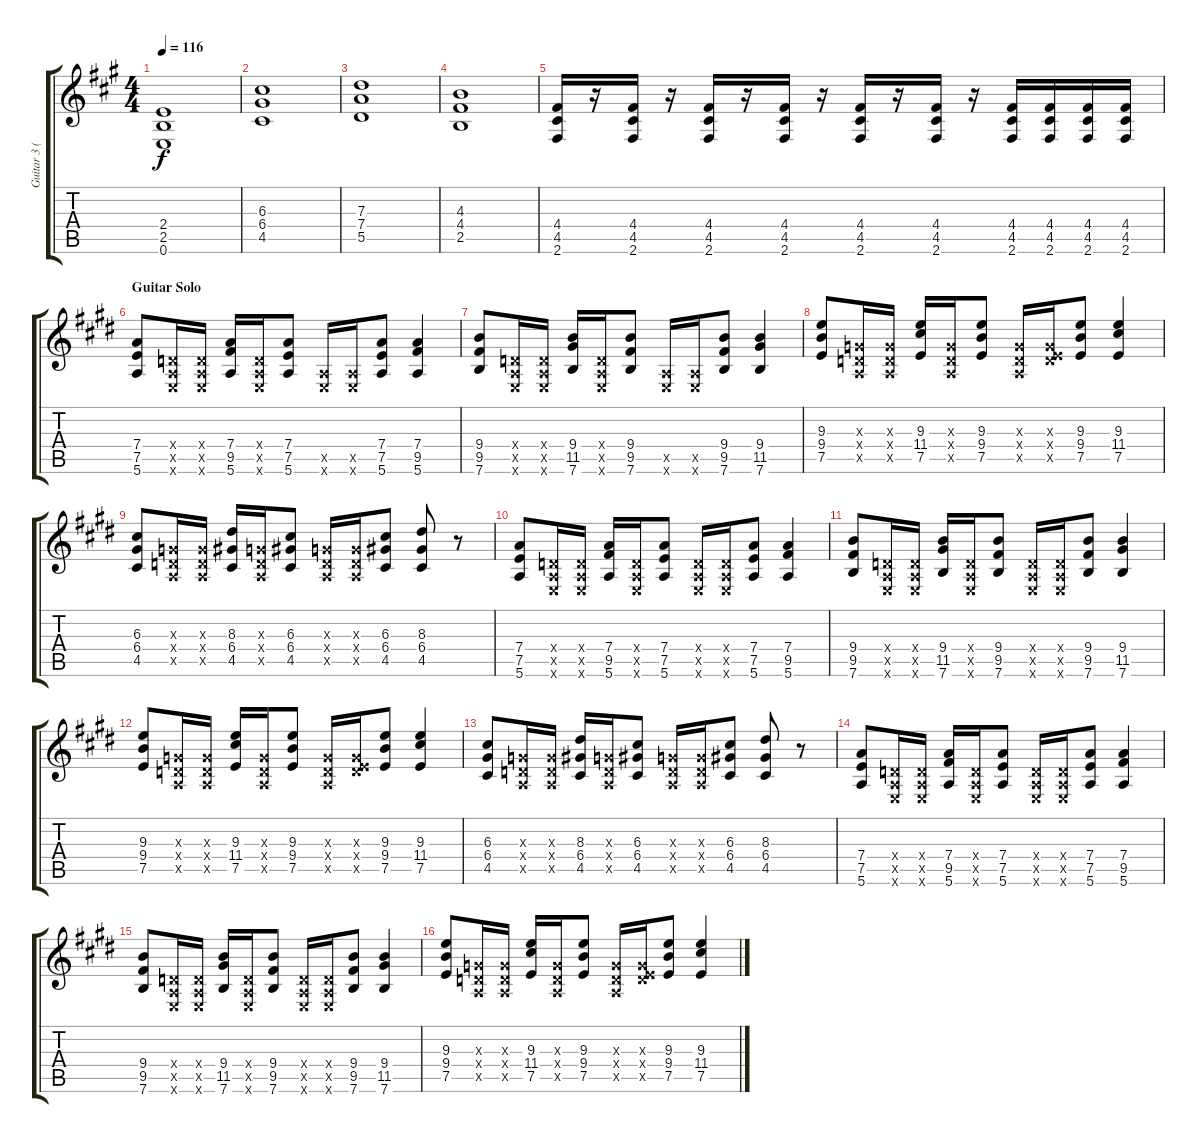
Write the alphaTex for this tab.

\track ("Guitar 3 (w/dist.) | Fender Telecaster" "Guitar 3 (") {instrument distortionguitar}
\staff {score tabs}
\tuning (E4 B3 G3 D3 A2 E2) {hide}
\ts (4 4)
\tempo 116
\clef g2
\ks f#minor
(2.4 2.5 0.6).1{dy f} |
(6.3 6.4 4.5).1 |
(7.3 7.4 5.5).1 |
(4.3 4.4 2.5).1 |
(4.4 4.5 2.6).16 r.16 (4.4 4.5 2.6).16 r.16 (4.4 4.5 2.6).16 r.16 (4.4 4.5 2.6).16 r.16 (4.4 4.5 2.6).16 r.16 (4.4 4.5 2.6).16 r.16 (4.4 4.5 2.6).16 (4.4 4.5 2.6).16 (4.4 4.5 2.6).16 (4.4 4.5 2.6).16 |
\section ("" "Guitar Solo")
\ks c#minor
(7.4 7.5 5.6).8 (0.4{x} 0.5{x} 0.6{x}).16 (0.4{x} 0.5{x} 0.6{x}).16 (7.4 9.5 5.6).16 (0.4{x} 0.5{x} 0.6{x}).16 (7.4 7.5 5.6).8 (0.5{x} 0.6{x}).16 (0.5{x} 0.6{x}).16 (7.4 7.5 5.6).8 (7.4 9.5 5.6).4 |
(9.4 9.5 7.6).8 (0.4{x} 0.5{x} 0.6{x}).16 (0.4{x} 0.5{x} 0.6{x}).16 (9.4 11.5 7.6).16 (0.4{x} 0.5{x} 0.6{x}).16 (9.4 9.5 7.6).8 (0.5{x} 0.6{x}).16 (0.5{x} 0.6{x}).16 (9.4 9.5 7.6).8 (9.4 11.5 7.6).4 |
(9.3 9.4 7.5).8 (0.3{x} 0.4{x} 0.5{x}).16 (0.3{x} 0.4{x} 0.5{x}).16 (9.3 11.4 7.5).16 (0.3{x} 0.4{x} 0.5{x}).16 (9.3 9.4 7.5).8 (0.3{x} 0.4{x} 0.5{x}).16 (0.3{x} 0.4{x} 7.5{x}).16 (9.3 9.4 7.5).8 (9.3 11.4 7.5).4 |
(6.3 6.4 4.5).8 (0.3{x} 0.4{x} 0.5{x}).16 (0.3{x} 0.4{x} 0.5{x}).16 (8.3 6.4 4.5).16 (0.3{x} 0.4{x} 0.5{x}).16 (6.3 6.4 4.5).8 (0.3{x} 0.4{x} 0.5{x}).16 (0.3{x} 0.4{x} 0.5{x}).16 (6.3 6.4 4.5).8 (8.3 6.4 4.5).8 r.8 |
(7.4 7.5 5.6).8 (0.4{x} 0.5{x} 0.6{x}).16 (0.4{x} 0.5{x} 0.6{x}).16 (7.4 9.5 5.6).16 (0.4{x} 0.5{x} 0.6{x}).16 (7.4 7.5 5.6).8 (0.4{x} 0.5{x} 0.6{x}).16 (0.4{x} 0.5{x} 0.6{x}).16 (7.4 7.5 5.6).8 (7.4 9.5 5.6).4 |
(9.4 9.5 7.6).8 (0.4{x} 0.5{x} 0.6{x}).16 (0.4{x} 0.5{x} 0.6{x}).16 (9.4 11.5 7.6).16 (0.4{x} 0.5{x} 0.6{x}).16 (9.4 9.5 7.6).8 (0.4{x} 0.5{x} 0.6{x}).16 (0.4{x} 0.5{x} 0.6{x}).16 (9.4 9.5 7.6).8 (9.4 11.5 7.6).4 |
(9.3 9.4 7.5).8 (0.3{x} 0.4{x} 0.5{x}).16 (0.3{x} 0.4{x} 0.5{x}).16 (9.3 11.4 7.5).16 (0.3{x} 0.4{x} 0.5{x}).16 (9.3 9.4 7.5).8 (0.3{x} 0.4{x} 0.5{x}).16 (0.3{x} 0.4{x} 7.5{x}).16 (9.3 9.4 7.5).8 (9.3 11.4 7.5).4 |
(6.3 6.4 4.5).8 (0.3{x} 0.4{x} 0.5{x}).16 (0.3{x} 0.4{x} 0.5{x}).16 (8.3 6.4 4.5).16 (0.3{x} 0.4{x} 0.5{x}).16 (6.3 6.4 4.5).8 (0.3{x} 0.4{x} 0.5{x}).16 (0.3{x} 0.4{x} 0.5{x}).16 (6.3 6.4 4.5).8 (8.3 6.4 4.5).8 r.8 |
(7.4 7.5 5.6).8 (0.4{x} 0.5{x} 0.6{x}).16 (0.4{x} 0.5{x} 0.6{x}).16 (7.4 9.5 5.6).16 (0.4{x} 0.5{x} 0.6{x}).16 (7.4 7.5 5.6).8 (0.4{x} 0.5{x} 0.6{x}).16 (0.4{x} 0.5{x} 0.6{x}).16 (7.4 7.5 5.6).8 (7.4 9.5 5.6).4 |
(9.4 9.5 7.6).8 (0.4{x} 0.5{x} 0.6{x}).16 (0.4{x} 0.5{x} 0.6{x}).16 (9.4 11.5 7.6).16 (0.4{x} 0.5{x} 0.6{x}).16 (9.4 9.5 7.6).8 (0.4{x} 0.5{x} 0.6{x}).16 (0.4{x} 0.5{x} 0.6{x}).16 (9.4 9.5 7.6).8 (9.4 11.5 7.6).4 |
(9.3 9.4 7.5).8 (0.3{x} 0.4{x} 0.5{x}).16 (0.3{x} 0.4{x} 0.5{x}).16 (9.3 11.4 7.5).16 (0.3{x} 0.4{x} 0.5{x}).16 (9.3 9.4 7.5).8 (0.3{x} 0.4{x} 0.5{x}).16 (0.3{x} 0.4{x} 7.5{x}).16 (9.3 9.4 7.5).8 (9.3 11.4 7.5).4
